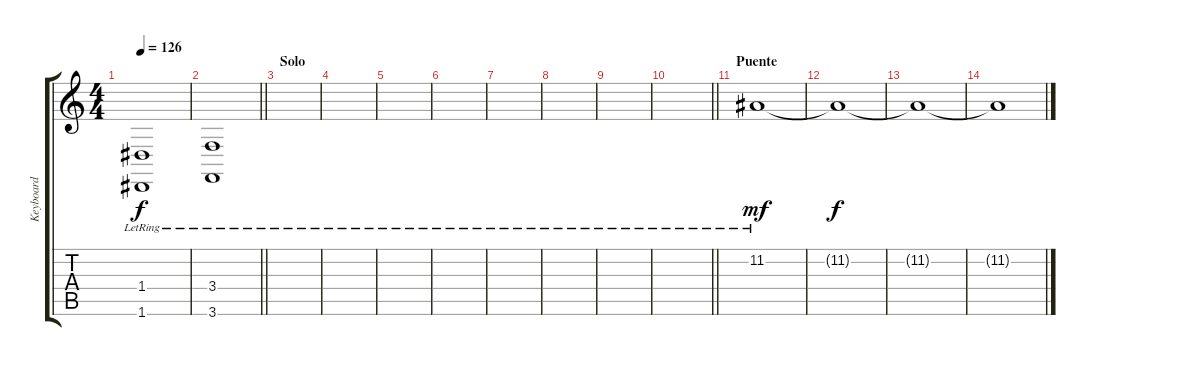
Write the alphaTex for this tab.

\track ("Keyboard" "Keyboard") {instrument stringensemble1}
\staff {score tabs}
\tuning (E4 B3 G3 D3 A2 D2) {hide}
\ts (4 4)
\tempo 126
\clef g2
\ks c
(1.4{lr} 1.6{lr}).1{dy f} |
\barLineRight lightlight
(3.4{lr} 3.6{lr}).1 |
\section ("" "Solo")
|
|
|
|
|
|
|
\barLineRight lightlight
|
\section ("" "Puente")
11.2{lr}.1{dy mf} |
11.2{t}.1{dy f} |
11.2{t}.1 |
11.2{t}.1
